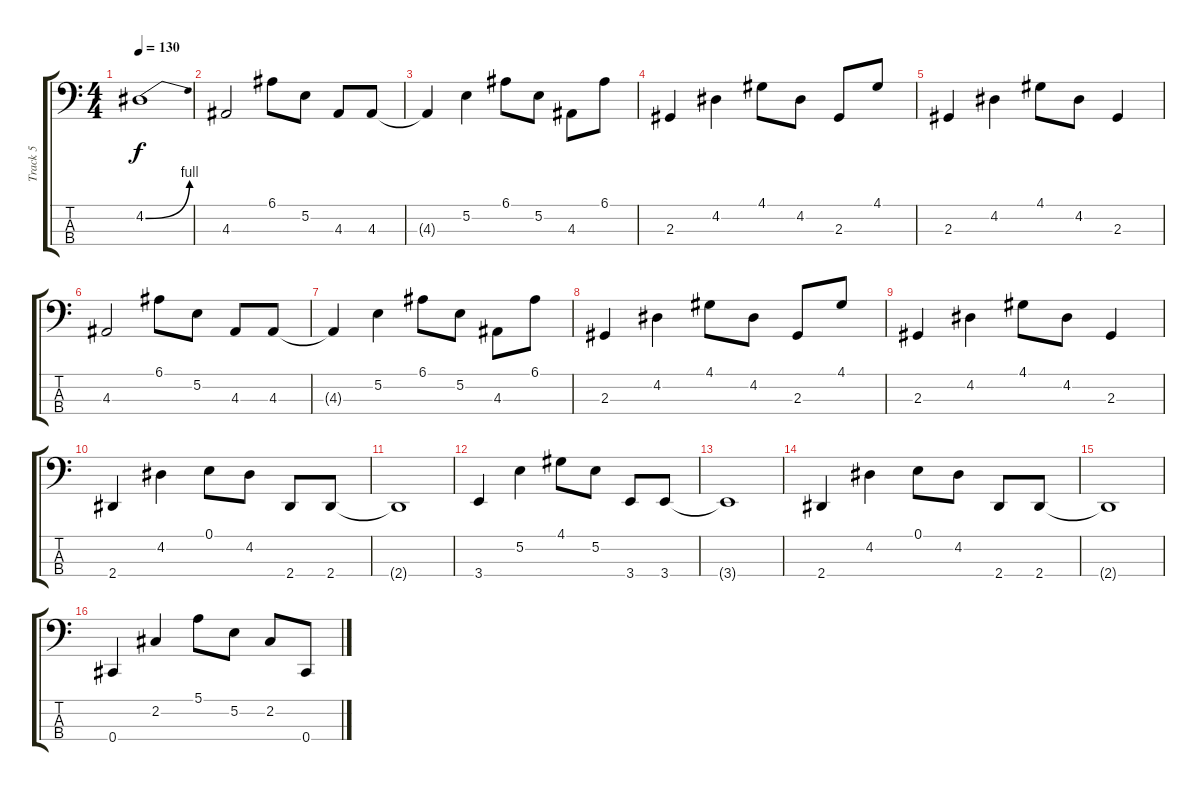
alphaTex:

\track ("Track 5" "Track 5") {instrument electricbassfinger}
\staff {score tabs}
\tuning (E2 B1 Gb1 Db1) {hide}
\ts (4 4)
\tempo 130
\clef f4
\ks c
4.2{be (bend 0 0 60 4)}.1{dy f} |
4.3.2 6.1.8 5.2.8 4.3.8 4.3.8 |
4.3{t}.4 5.2.4 6.1.8 5.2.8 4.3.8 6.1.8 |
2.3.4 4.2.4 4.1.8 4.2.8 2.3.8 4.1.8 |
2.3.4 4.2.4 4.1.8 4.2.8 2.3.4 |
4.3.2 6.1.8 5.2.8 4.3.8 4.3.8 |
4.3{t}.4 5.2.4 6.1.8 5.2.8 4.3.8 6.1.8 |
2.3.4 4.2.4 4.1.8 4.2.8 2.3.8 4.1.8 |
2.3.4 4.2.4 4.1.8 4.2.8 2.3.4 |
2.4.4 4.2.4 0.1.8 4.2.8 2.4.8 2.4.8 |
2.4{t}.1 |
3.4.4 5.2.4 4.1.8 5.2.8 3.4.8 3.4.8 |
3.4{t}.1 |
2.4.4 4.2.4 0.1.8 4.2.8 2.4.8 2.4.8 |
2.4{t}.1 |
0.4.4 2.2.4 5.1.8 5.2.8 2.2.8 0.4.8
